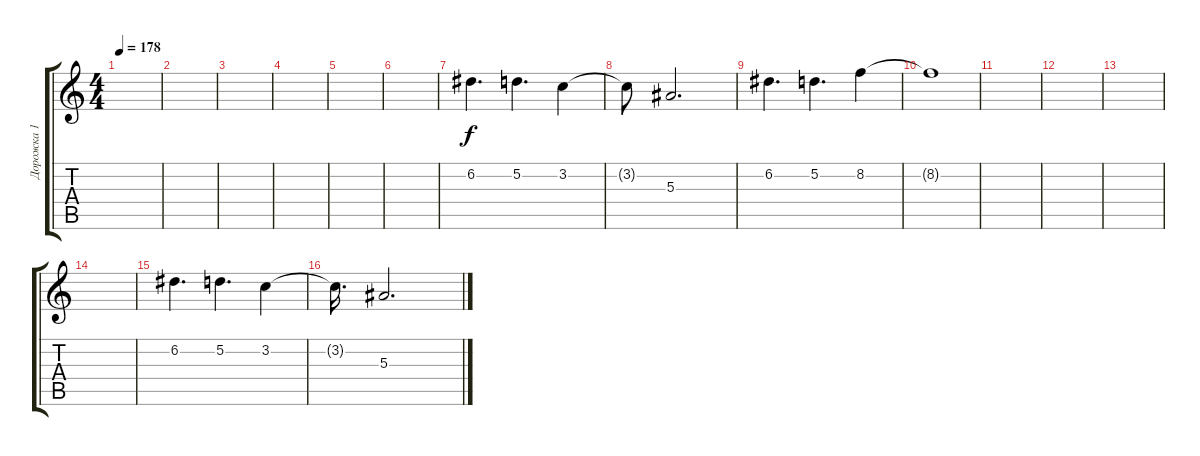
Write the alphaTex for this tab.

\track ("Дорожка 1" "Дорожка 1") {instrument distortionguitar}
\staff {score tabs}
\tuning (D4 A3 F3 C3 G2 C2) {hide}
\ts (4 4)
\tempo 178
\clef g2
\ks c
|
|
|
|
|
|
6.2.4{d instrument acousticguitarsteel} 5.2.4{d} 3.2.4 |
3.2{t}.8 5.3.2{d} |
6.2.4{d instrument acousticguitarsteel} 5.2.4{d} 8.2.4 |
8.2{t}.1 |
|
|
|
|
6.2.4{d} 5.2.4{d} 3.2.4 |
3.2{t}.16{d} 5.3.2{d}
